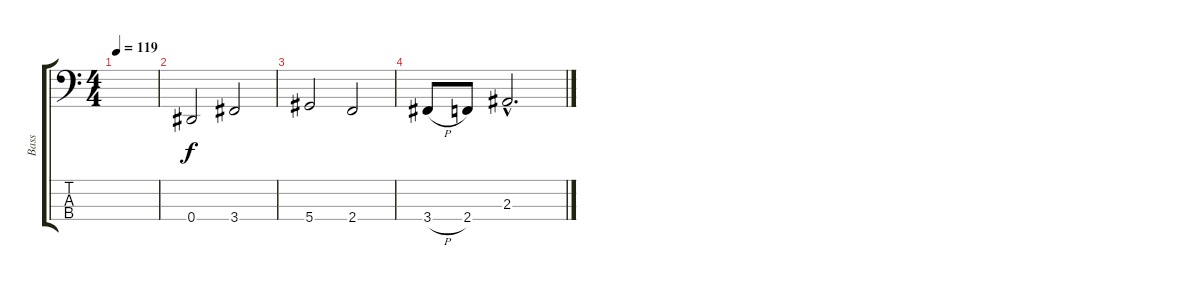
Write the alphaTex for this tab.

\track ("Bass" "Bass") {instrument electricbasspick}
\staff {score tabs}
\tuning (Gb2 Db2 Ab1 Eb1) {hide}
\ts (4 4)
\tempo 119
\clef f4
\ks c
|
0.4.2 3.4.2 |
5.4.2 2.4.2 |
3.4{h}.8 2.4.8 2.3{hac}.2{d}
